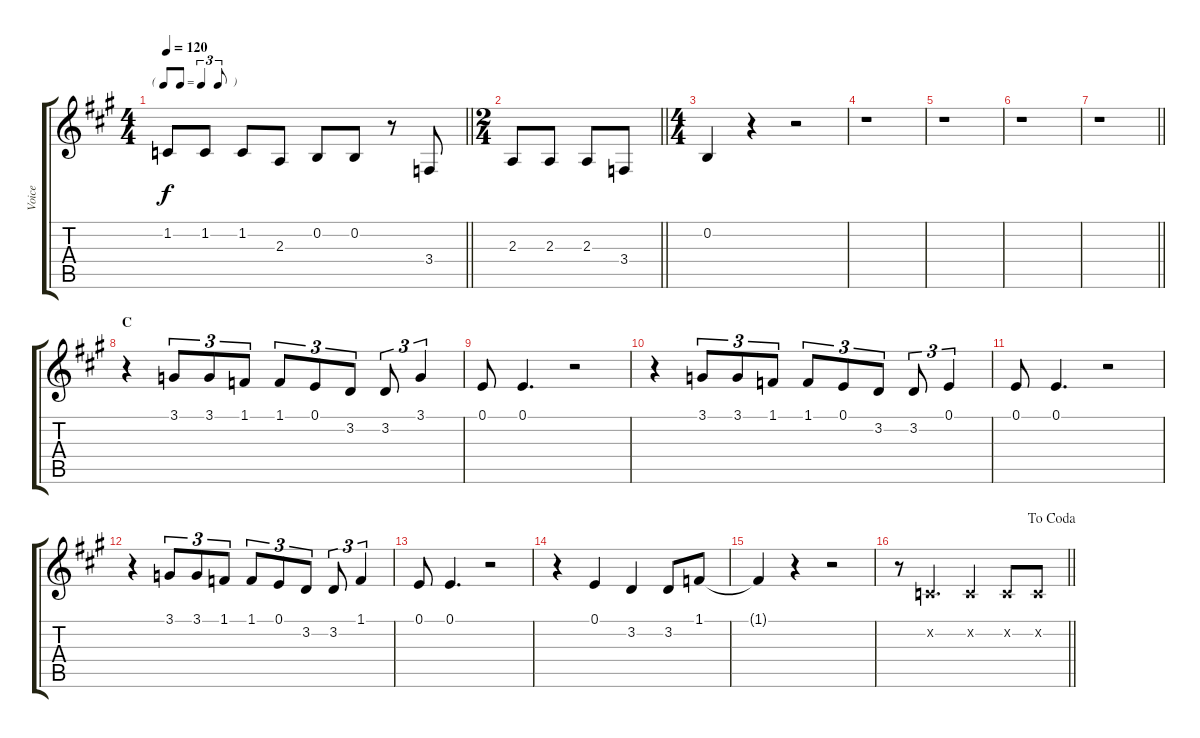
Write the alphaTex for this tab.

\track ("Voice" "Voice") {instrument altosax}
\staff {score tabs}
\tuning (E4 B3 G3 D3 A2 E2) {hide}
\ts (4 4)
\tf triplet8th
\tempo 120
\clef g2
\barLineRight lightlight
\ks a
1.2.8{dy f} 1.2.8 1.2.8 2.3.8 0.2.8 0.2.8 r.8 3.4.8 |
\ts (2 4)
\barLineRight lightlight
2.3.8 2.3.8 2.3.8 3.4.8 |
\ts (4 4)
0.2.4 r.4 r.2 |
r.1 |
r.1 |
r.1 |
\barLineRight lightlight
r.1 |
\section ("" "C")
r.4 3.1.8{tu (3 2)} 3.1.8{tu (3 2)} 1.1.8{tu (3 2)} 1.1.8{tu (3 2)} 0.1.8{tu (3 2)} 3.2.8{tu (3 2)} 3.2.8{tu (3 2)} 3.1.4{tu (3 2)} |
0.1.8 0.1.4{d} r.2 |
r.4 3.1.8{tu (3 2)} 3.1.8{tu (3 2)} 1.1.8{tu (3 2)} 1.1.8{tu (3 2)} 0.1.8{tu (3 2)} 3.2.8{tu (3 2)} 3.2.8{tu (3 2)} 0.1.4{tu (3 2)} |
0.1.8 0.1.4{d} r.2 |
r.4 3.1.8{tu (3 2)} 3.1.8{tu (3 2)} 1.1.8{tu (3 2)} 1.1.8{tu (3 2)} 0.1.8{tu (3 2)} 3.2.8{tu (3 2)} 3.2.8{tu (3 2)} 1.1.4{tu (3 2)} |
0.1.8 0.1.4{d} r.2 |
r.4 0.1.4 3.2.4 3.2.8 1.1.8 |
1.1{t}.4 r.4 r.2 |
\jump dacoda
\barLineRight lightlight
r.8 1.2{x}.4{d} 1.2{x}.4 1.2{x}.8 1.2{x}.8
